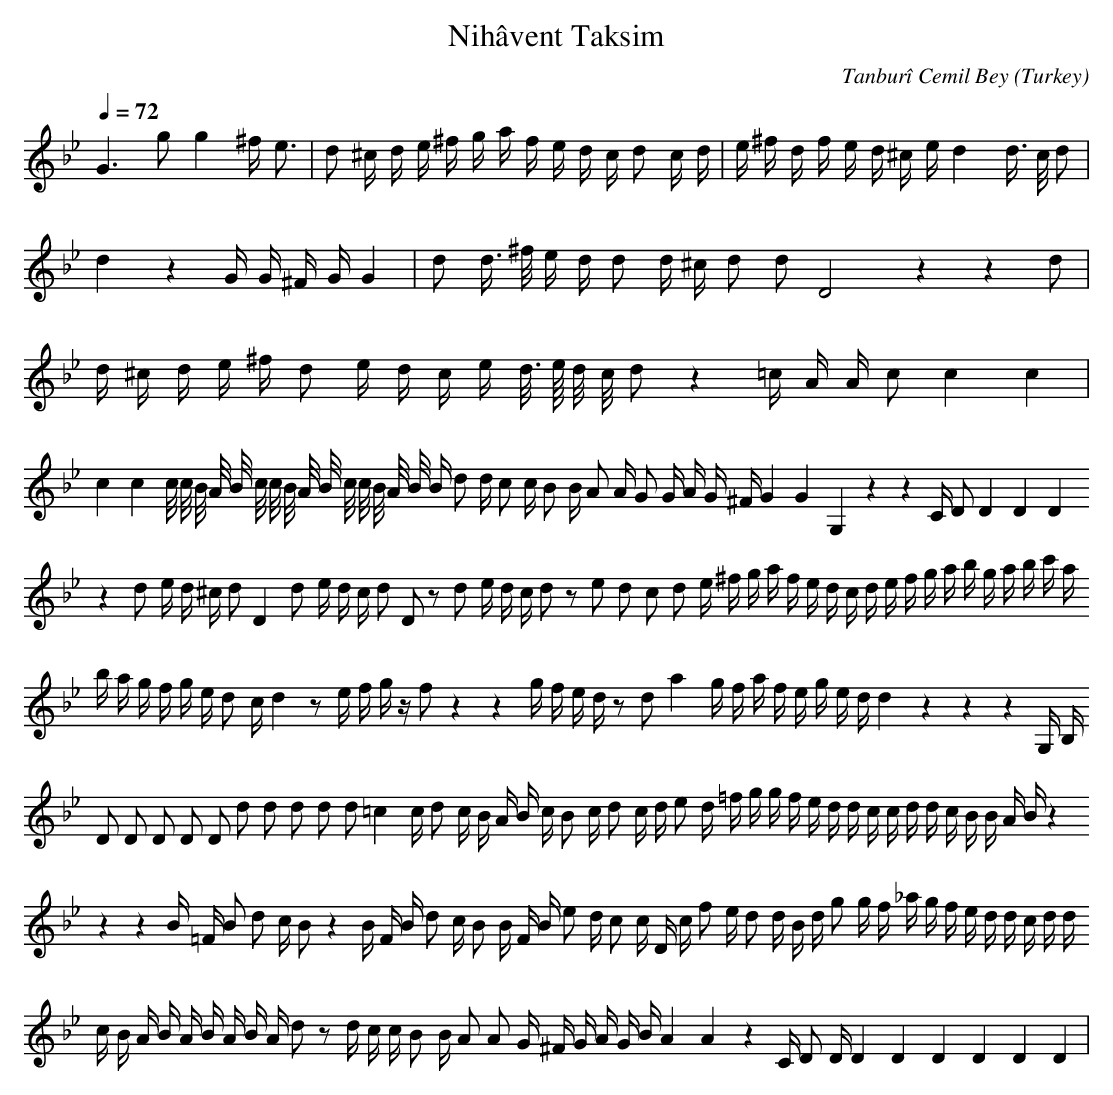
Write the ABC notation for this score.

X:1
T: Nihâvent Taksim
C: Tanburî Cemil Bey
O: Turkey
M: 0/1
L: 1/16
K: C _B _e
Q: 1/4=72
G6 g2 g4 ^f e3  | d2 ^c d e ^f g a f e d c d2 c d  | \
w:   |   |
e ^f d f e d ^c e d4 d3/2 c/ d2  |
w:   |
d4 z4 G G ^F G G4  | d2 d3/2 ^f/ e d d2 d ^c d2 d2 D8 z4 z4 d2  |
w:   |   |
d ^c d e ^f d2 e d c e d3/4 e1/4 d/ c/ d2 z4 =c A A c2 c4 c4  |
w:   |
c4 c4 c/ c/ B/ A/ B/ c/ c/ B/ A/ B/ c/ c/ B/ A/ B/ B d2 d c2 c B2 B A2 A G2 G A G ^F G4 G4 G,4 z4 z4 C D2 D4 D4 D4 z4 d2 e d ^c d2 D4 d2 e d c d2 D2 z2 d2 e d c d2 z2 e2 d2 c2 d2 e ^f g a f e d c d e f g a b g a b c' a b a g f g e d2 c d4 z2 e f g z f2 z4 z4 g f e d z2 d2 a4 g f a f e g e d d4 z4 z4 z4 G, B, D2 D2 D2 D2 D2 d2 d2 d2 d2 d2 =c4 c d2 c B A B c B2 c d2 c d e2 d =f g g f e d d c c d d c B B A B z4 z4 z4 B =F B2 d2 c B2 z4 B F B d2 c B2 B F B e2 d c2 c D c f2 e d2 d B d g2 g f _a g f e d d c d d c B A B A B A B A d2 z2 d c c B2 B A2 A2 G ^F G A G B A4 A4 z4 C D2 D D4 D4 D4 D4 D4 D4 |
w:   |
